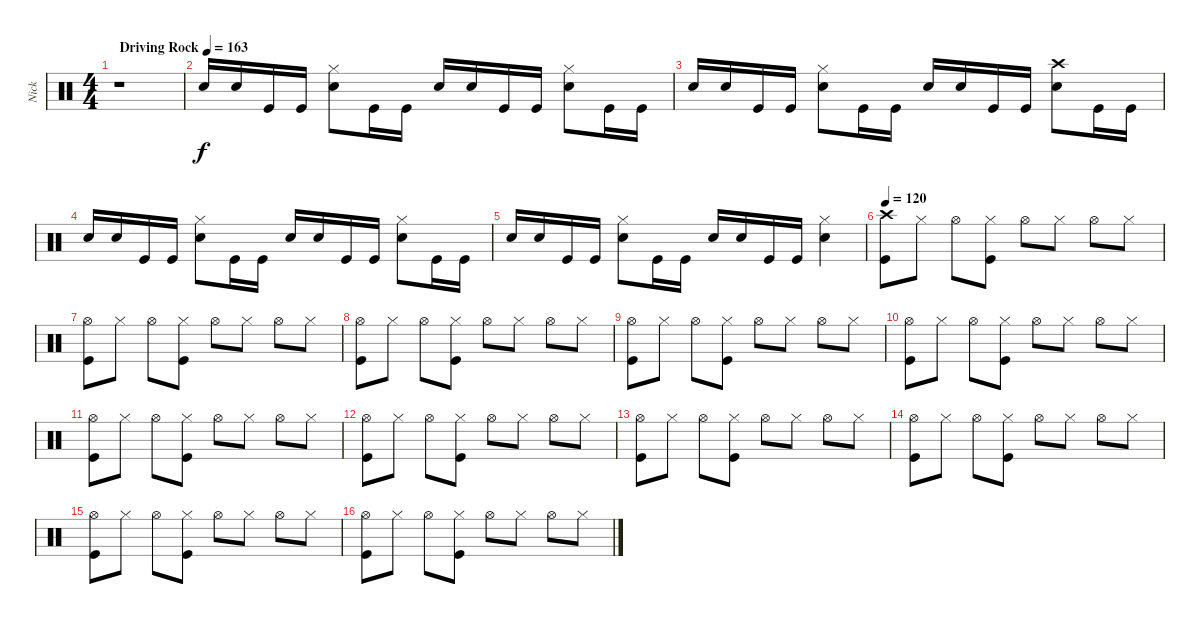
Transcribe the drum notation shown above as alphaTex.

\track ("Nick" "Nick") {instrument percussion}
\staff {score}
\articulation defaults
\ts (4 4)
\tempo (163 "Driving Rock")
\clef neutral
\ks c
r.1{dy f} |
"Snare (hit) 2".16 "Snare (hit) 2".16 "Kick (hit)".16 "Kick (hit)".16 ("Hi-Hat (closed)" "Snare (hit) 2").8 "Kick (hit)".16 "Kick (hit)".16 "Snare (hit) 2".16 "Snare (hit) 2".16 "Kick (hit)".16 "Kick (hit)".16 ("Hi-Hat (closed)" "Snare (hit) 2").8 "Kick (hit)".16 "Kick (hit)".16 |
"Snare (hit) 2".16 "Snare (hit) 2".16 "Kick (hit)".16 "Kick (hit)".16 ("Hi-Hat (closed)" "Snare (hit) 2").8 "Kick (hit)".16 "Kick (hit)".16 "Snare (hit) 2".16 "Snare (hit) 2".16 "Kick (hit)".16 "Kick (hit)".16 ("Crash high (hit)" "Snare (hit) 2").8 "Kick (hit)".16 "Kick (hit)".16 |
"Snare (hit) 2".16 "Snare (hit) 2".16 "Kick (hit)".16 "Kick (hit)".16 ("Hi-Hat (closed)" "Snare (hit) 2").8 "Kick (hit)".16 "Kick (hit)".16 "Snare (hit) 2".16 "Snare (hit) 2".16 "Kick (hit)".16 "Kick (hit)".16 ("Hi-Hat (closed)" "Snare (hit) 2").8 "Kick (hit)".16 "Kick (hit)".16 |
"Snare (hit) 2".16 "Snare (hit) 2".16 "Kick (hit)".16 "Kick (hit)".16 ("Hi-Hat (closed)" "Snare (hit) 2").8 "Kick (hit)".16 "Kick (hit)".16 "Snare (hit) 2".16 "Snare (hit) 2".16 "Kick (hit)".16 "Kick (hit)".16 ("Hi-Hat (closed)" "Snare (hit) 2").4 |
\tempo 120
("Kick (hit)" "Crash high (hit)").8 "Hi-Hat (closed)".8 "Hi-Hat (open)".8 ("Kick (hit)" "Hi-Hat (closed)").8 "Hi-Hat (open)".8 "Hi-Hat (closed)".8 "Hi-Hat (open)".8 "Hi-Hat (closed)".8 |
("Kick (hit)" "Hi-Hat (open)").8 "Hi-Hat (closed)".8 "Hi-Hat (open)".8 ("Kick (hit)" "Hi-Hat (closed)").8 "Hi-Hat (open)".8 "Hi-Hat (closed)".8 "Hi-Hat (open)".8 "Hi-Hat (closed)".8 |
("Kick (hit)" "Hi-Hat (open)").8 "Hi-Hat (closed)".8 "Hi-Hat (open)".8 ("Kick (hit)" "Hi-Hat (closed)").8 "Hi-Hat (open)".8 "Hi-Hat (closed)".8 "Hi-Hat (open)".8 "Hi-Hat (closed)".8 |
("Kick (hit)" "Hi-Hat (open)").8 "Hi-Hat (closed)".8 "Hi-Hat (open)".8 ("Kick (hit)" "Hi-Hat (closed)").8 "Hi-Hat (open)".8 "Hi-Hat (closed)".8 "Hi-Hat (open)".8 "Hi-Hat (closed)".8 |
("Kick (hit)" "Hi-Hat (open)").8 "Hi-Hat (closed)".8 "Hi-Hat (open)".8 ("Kick (hit)" "Hi-Hat (closed)").8 "Hi-Hat (open)".8 "Hi-Hat (closed)".8 "Hi-Hat (open)".8 "Hi-Hat (closed)".8 |
("Kick (hit)" "Hi-Hat (open)").8 "Hi-Hat (closed)".8 "Hi-Hat (open)".8 ("Kick (hit)" "Hi-Hat (closed)").8 "Hi-Hat (open)".8 "Hi-Hat (closed)".8 "Hi-Hat (open)".8 "Hi-Hat (closed)".8 |
("Kick (hit)" "Hi-Hat (open)").8 "Hi-Hat (closed)".8 "Hi-Hat (open)".8 ("Kick (hit)" "Hi-Hat (closed)").8 "Hi-Hat (open)".8 "Hi-Hat (closed)".8 "Hi-Hat (open)".8 "Hi-Hat (closed)".8 |
("Kick (hit)" "Hi-Hat (open)").8 "Hi-Hat (closed)".8 "Hi-Hat (open)".8 ("Kick (hit)" "Hi-Hat (closed)").8 "Hi-Hat (open)".8 "Hi-Hat (closed)".8 "Hi-Hat (open)".8 "Hi-Hat (closed)".8 |
("Kick (hit)" "Hi-Hat (open)").8 "Hi-Hat (closed)".8 "Hi-Hat (open)".8 ("Kick (hit)" "Hi-Hat (closed)").8 "Hi-Hat (open)".8 "Hi-Hat (closed)".8 "Hi-Hat (open)".8 "Hi-Hat (closed)".8 |
("Kick (hit)" "Hi-Hat (open)").8 "Hi-Hat (closed)".8 "Hi-Hat (open)".8 ("Kick (hit)" "Hi-Hat (closed)").8 "Hi-Hat (open)".8 "Hi-Hat (closed)".8 "Hi-Hat (open)".8 "Hi-Hat (closed)".8 |
("Kick (hit)" "Hi-Hat (open)").8 "Hi-Hat (closed)".8 "Hi-Hat (open)".8 ("Kick (hit)" "Hi-Hat (closed)").8 "Hi-Hat (open)".8 "Hi-Hat (closed)".8 "Hi-Hat (open)".8 "Hi-Hat (closed)".8
